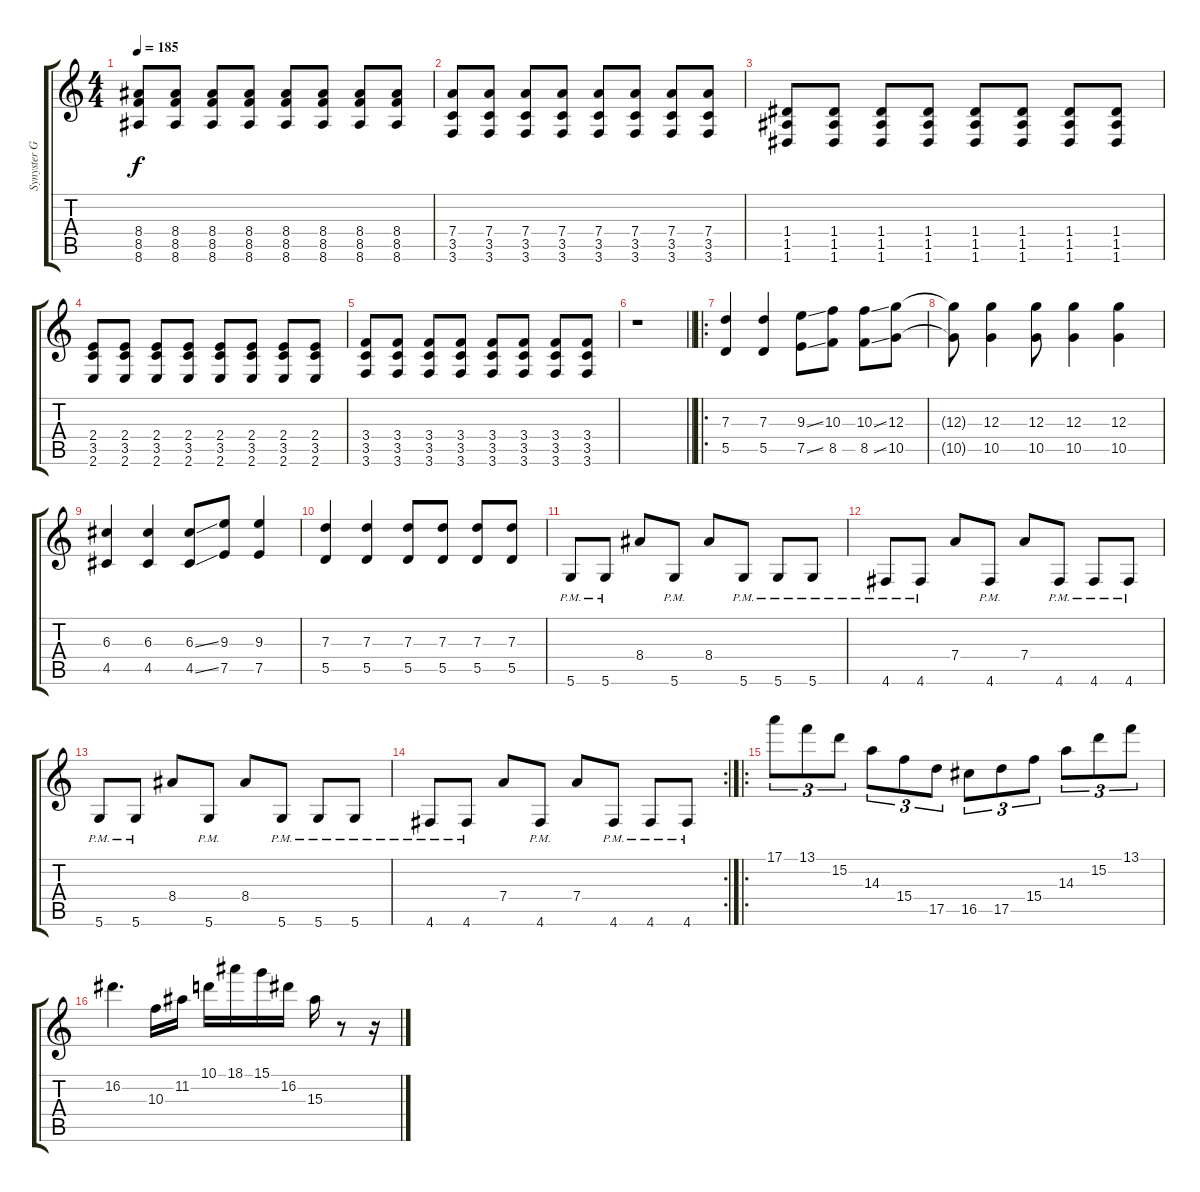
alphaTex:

\track ("Synyster Gates" "Synyster G") {instrument distortionguitar}
\staff {score tabs}
\tuning (E4 B3 G3 D3 A2 D2) {hide}
\ts (4 4)
\tempo 185
\clef g2
\ks c
(8.4 8.5 8.6).8{dy f} (8.4 8.5 8.6).8 (8.4 8.5 8.6).8 (8.4 8.5 8.6).8 (8.4 8.5 8.6).8 (8.4 8.5 8.6).8 (8.4 8.5 8.6).8 (8.4 8.5 8.6).8 |
(7.4 3.5 3.6).8 (7.4 3.5 3.6).8 (7.4 3.5 3.6).8 (7.4 3.5 3.6).8 (7.4 3.5 3.6).8 (7.4 3.5 3.6).8 (7.4 3.5 3.6).8 (7.4 3.5 3.6).8 |
(1.4 1.5 1.6).8 (1.4 1.5 1.6).8 (1.4 1.5 1.6).8 (1.4 1.5 1.6).8 (1.4 1.5 1.6).8 (1.4 1.5 1.6).8 (1.4 1.5 1.6).8 (1.4 1.5 1.6).8 |
(2.4 3.5 2.6).8 (2.4 3.5 2.6).8 (2.4 3.5 2.6).8 (2.4 3.5 2.6).8 (2.4 3.5 2.6).8 (2.4 3.5 2.6).8 (2.4 3.5 2.6).8 (2.4 3.5 2.6).8 |
(3.4 3.5 3.6).8 (3.4 3.5 3.6).8 (3.4 3.5 3.6).8 (3.4 3.5 3.6).8 (3.4 3.5 3.6).8 (3.4 3.5 3.6).8 (3.4 3.5 3.6).8 (3.4 3.5 3.6).8 |
\barLineRight lightlight
r.1 |
\ro
(7.3 5.5).4 (7.3 5.5).4 (9.3{ss} 7.5{ss}).8 (10.3 8.5).8 (10.3{ss} 8.5{ss}).8 (12.3 10.5).8 |
(12.3{t} 10.5{t}).8 (12.3 10.5).4 (12.3 10.5).8 (12.3 10.5).4 (12.3 10.5).4 |
(6.3 4.5).4 (6.3 4.5).4 (6.3{ss} 4.5{ss}).8 (9.3 7.5).8 (9.3 7.5).4 |
(7.3 5.5).4 (7.3 5.5).4 (7.3 5.5).8 (7.3 5.5).8 (7.3 5.5).8 (7.3 5.5).8 |
5.6{pm}.8 5.6{pm}.8 8.4.8 5.6{pm}.8 8.4.8 5.6{pm}.8 5.6{pm}.8 5.6{pm}.8 |
4.6{pm}.8 4.6{pm}.8 7.4.8 4.6{pm}.8 7.4.8 4.6{pm}.8 4.6{pm}.8 4.6{pm}.8 |
5.6{pm}.8 5.6{pm}.8 8.4.8 5.6{pm}.8 8.4.8 5.6{pm}.8 5.6{pm}.8 5.6{pm}.8 |
\rc 2
4.6{pm}.8 4.6{pm}.8 7.4.8 4.6{pm}.8 7.4.8 4.6{pm}.8 4.6{pm}.8 4.6{pm}.8 |
\ro
17.1.8{tu (3 2) balance 8} 13.1.8{tu (3 2)} 15.2.8{tu (3 2)} 14.3.8{tu (3 2)} 15.4.8{tu (3 2)} 17.5.8{tu (3 2)} 16.5.8{tu (3 2)} 17.5.8{tu (3 2)} 15.4.8{tu (3 2)} 14.3.8{tu (3 2)} 15.2.8{tu (3 2)} 13.1.8{tu (3 2)} |
16.2.4{d} 10.3.16 11.2.16 10.1.16 18.1.16 15.1.16 16.2.16 15.3.16 r.8 r.16
